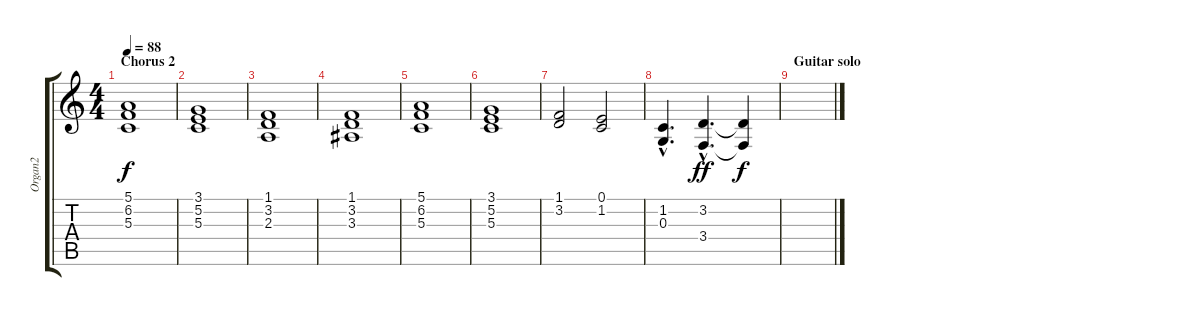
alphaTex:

\track ("Organ2" "Organ2") {instrument synthvoice}
\staff {score tabs}
\tuning (E4 B3 G3 D3 A2 E2) {hide}
\ts (4 4)
\section ("" "Chorus 2")
\tempo 88
\clef g2
\ks c
(5.1 6.2 5.3).1{dy f} |
(3.1 5.2 5.3).1 |
(1.1 3.2 2.3).1 |
(1.1 3.2 3.3).1 |
(5.1 6.2 5.3).1 |
(3.1 5.2 5.3).1 |
(1.1 3.2).2 (0.1 1.2).2 |
(1.2{hac} 0.3{hac}).4{d} (3.2{hac} 3.4{hac}).4{d dy ff} (3.2{t} 3.4{t}).4{dy f} |
\section ("" "Guitar solo")
